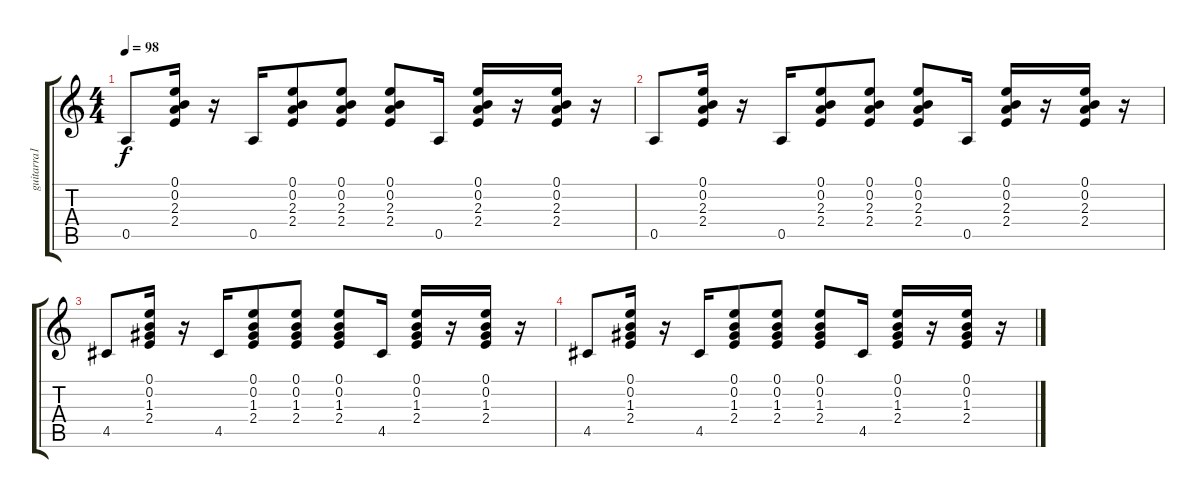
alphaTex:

\track ("guitarra1" "guitarra1") {instrument acousticguitarsteel}
\staff {score tabs}
\tuning (E4 B3 G3 D3 A2 E2) {hide}
\ts (4 4)
\tempo 98
\clef g2
\ks c
0.5.8{dy f} (0.1 0.2 2.3 2.4).16 r.16 0.5.16 (0.1 0.2 2.3 2.4).8 (0.1 0.2 2.3 2.4).8 (0.1 0.2 2.3 2.4).8 0.5.16 (0.1 0.2 2.3 2.4).16 r.16 (0.1 0.2 2.3 2.4).16 r.16 |
0.5.8 (0.1 0.2 2.3 2.4).16 r.16 0.5.16 (0.1 0.2 2.3 2.4).8 (0.1 0.2 2.3 2.4).8 (0.1 0.2 2.3 2.4).8 0.5.16 (0.1 0.2 2.3 2.4).16 r.16 (0.1 0.2 2.3 2.4).16 r.16 |
4.5.8 (0.1 0.2 1.3 2.4).16 r.16 4.5.16 (0.1 0.2 1.3 2.4).8 (0.1 0.2 1.3 2.4).8 (0.1 0.2 1.3 2.4).8 4.5.16 (0.1 0.2 1.3 2.4).16 r.16 (0.1 0.2 1.3 2.4).16 r.16 |
4.5.8 (0.1 0.2 1.3 2.4).16 r.16 4.5.16 (0.1 0.2 1.3 2.4).8 (0.1 0.2 1.3 2.4).8 (0.1 0.2 1.3 2.4).8 4.5.16 (0.1 0.2 1.3 2.4).16 r.16 (0.1 0.2 1.3 2.4).16 r.16
